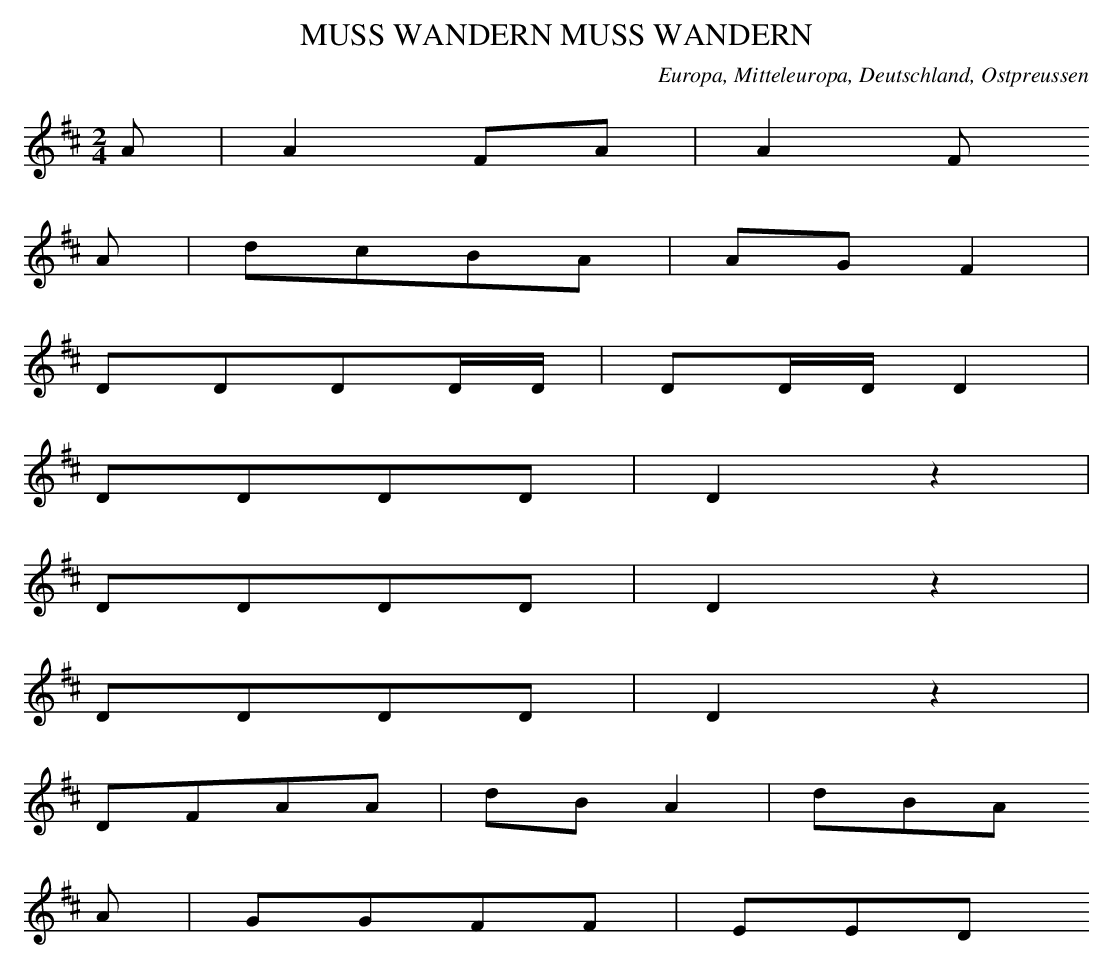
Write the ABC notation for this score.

X:1
T: MUSS WANDERN MUSS WANDERN
O: Europa, Mitteleuropa, Deutschland, Ostpreussen
M: 2/4
L: 1/16
K: D
A2 | A4F2A2 | A4F2
A2 | d2c2B2A2 | A2G2F4 |
D2D2D2DD | D2DDD4 |
D2D2D2D2 | D4z4 |
D2D2D2D2 | D4z4 |
D2D2D2D2 | D4z4 |
D2F2A2A2 | d2B2A4 | d2B2A2
A2 | G2G2F2F2 | E2E2D2
